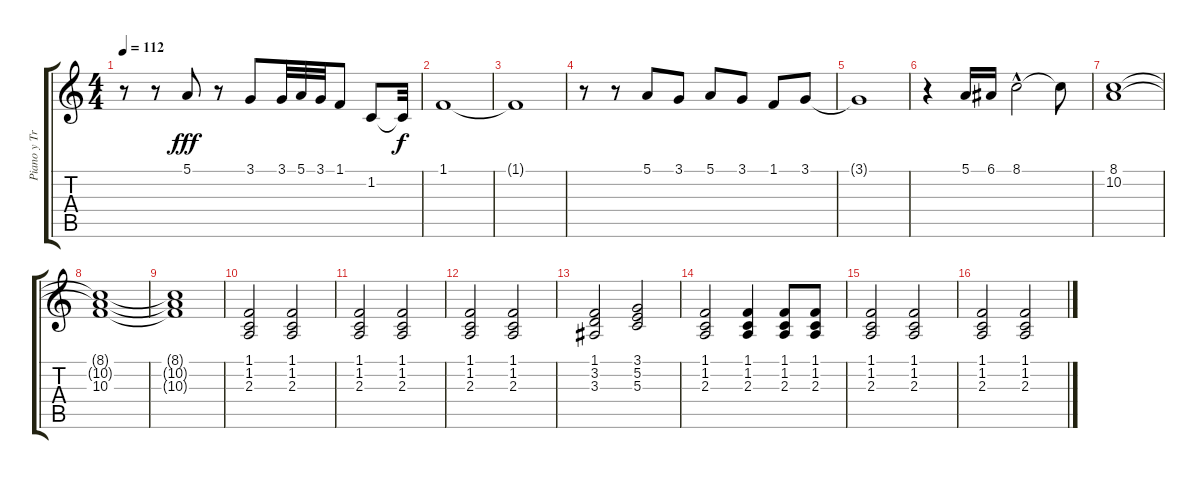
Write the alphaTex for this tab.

\track ("Piano y Trompetas" "Piano y Tr") {instrument acousticgrandpiano}
\staff {score tabs}
\tuning (E4 B3 G3 D3 A2 E2) {hide}
\ts (4 4)
\tempo 112
\clef g2
\ks c
r.8{dy f} r.8 5.1.8{dy fff} r.8 3.1.8 3.1.32 5.1.32 3.1.32 1.1.8 1.2.8 1.2{t}.32{dy f} |
1.1.1{volume 0} |
1.1{t}.1 |
r.8 r.8 5.1.8{volume 16} 3.1.8 5.1.8 3.1.8 1.1.8 3.1.8 |
3.1{t}.1 |
r.4 5.1.16 6.1.16 8.1{hac}.2 8.1{t}.8 |
(8.1 10.2).1 |
(8.1{t} 10.2{t} 10.3).1 |
(8.1{t} 10.2{t} 10.3{t}).1 |
(1.1 1.2 2.3).2{volume 12 instrument acousticgrandpiano} (1.1 1.2 2.3).2 |
(1.1 1.2 2.3).2 (1.1 1.2 2.3).2 |
(1.1 1.2 2.3).2 (1.1 1.2 2.3).2 |
(1.1 3.2 3.3).2 (3.1 5.2 5.3).2 |
(1.1 1.2 2.3).2 (1.1 1.2 2.3).4 (1.1 1.2 2.3).8 (1.1 1.2 2.3).8 |
(1.1 1.2 2.3).2 (1.1 1.2 2.3).2 |
(1.1 1.2 2.3).2 (1.1 1.2 2.3).2
